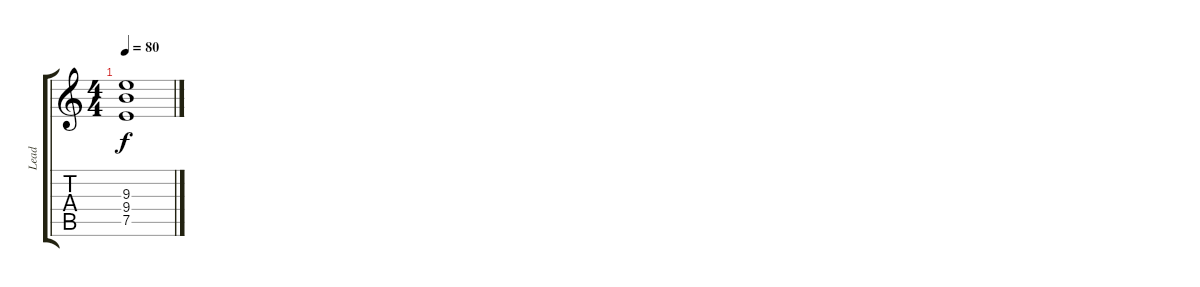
\track ("Lead" "Lead") {instrument overdrivenguitar}
\staff {score tabs}
\tuning (E4 B3 G3 D3 A2 E2) {hide}
\ts (4 4)
\tempo 80
\clef g2
\ks c
(9.3{t} 9.4{t} 7.5{t}).1{dy f}
